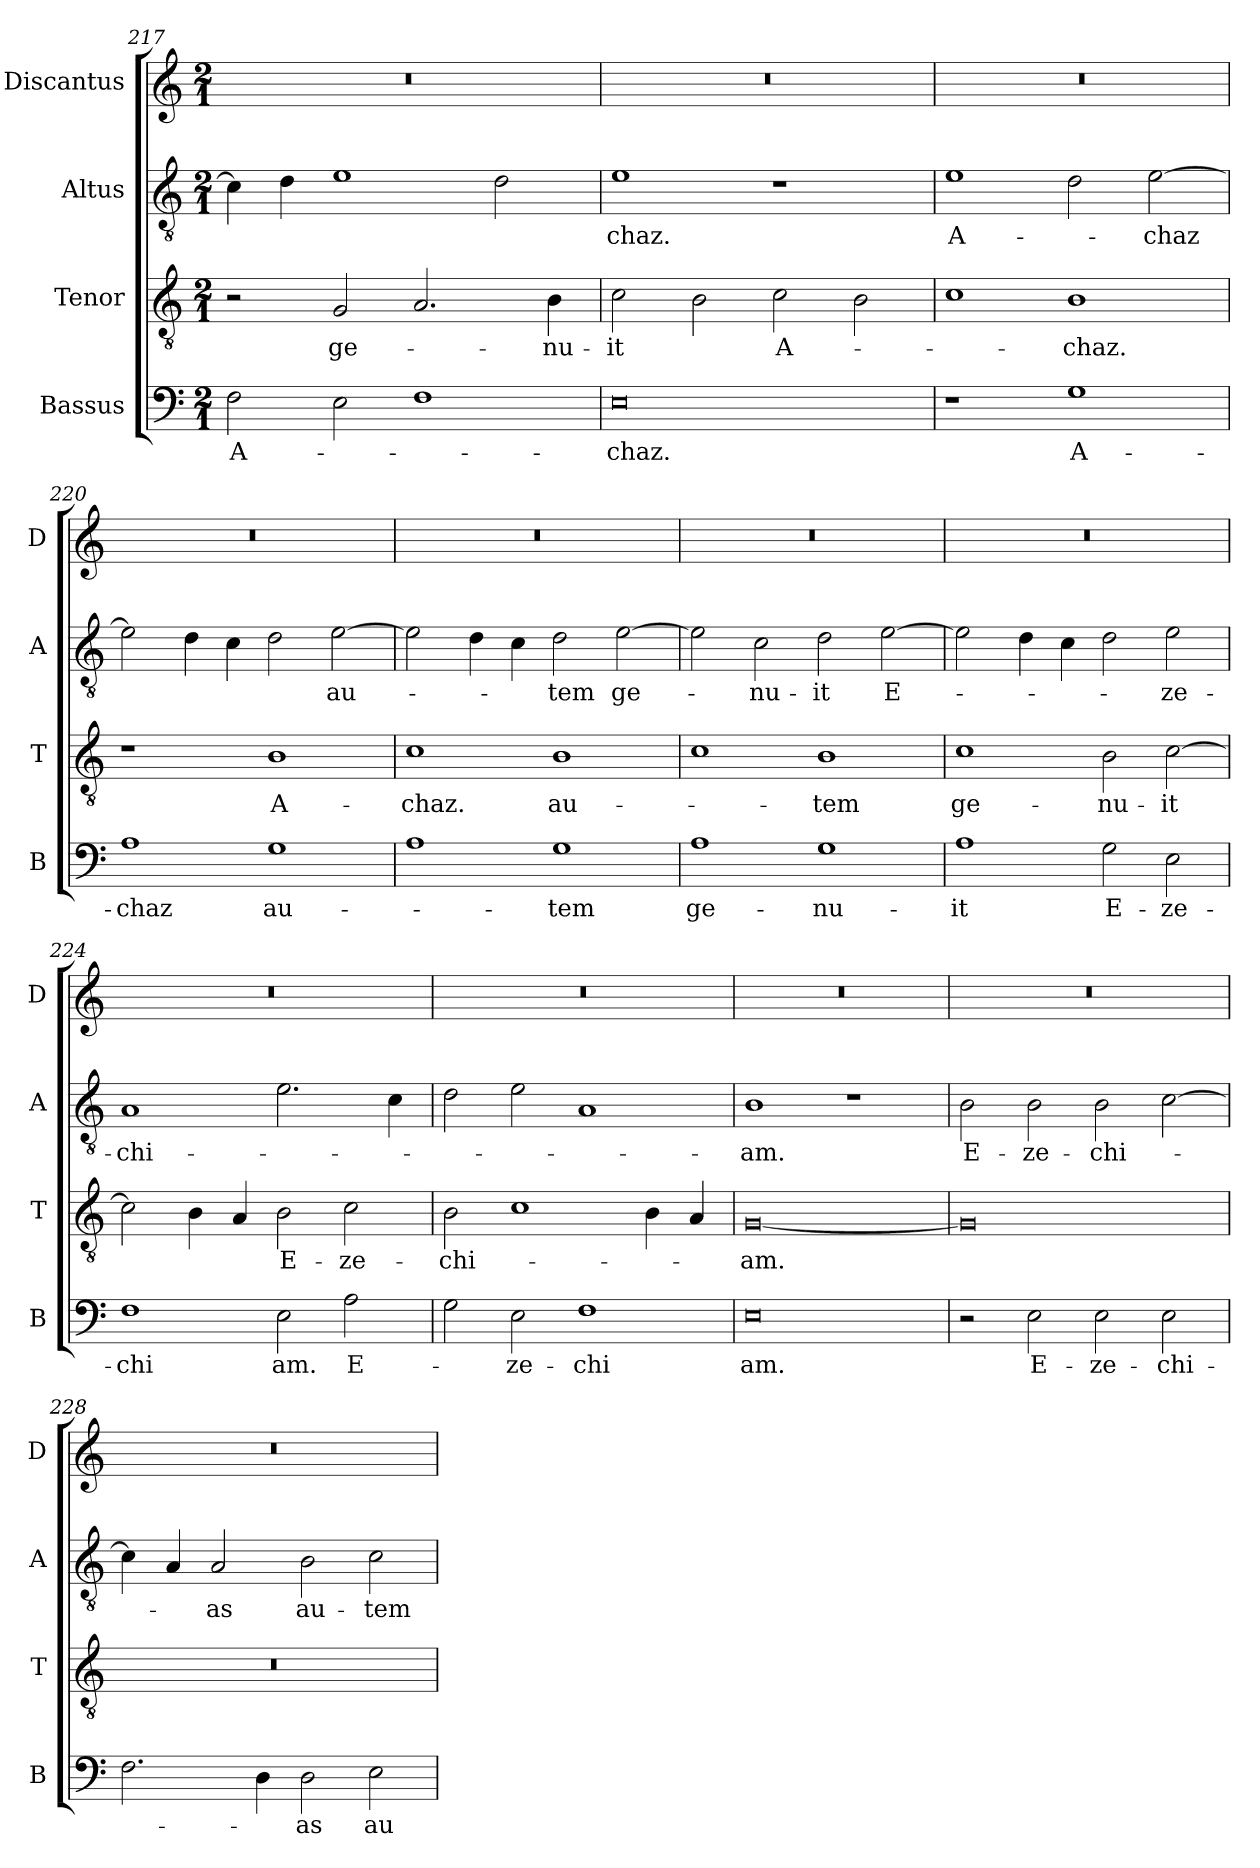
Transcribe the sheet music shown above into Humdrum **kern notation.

**kern	**text	**kern	**text	**kern	**text	**kern
*part4	*part4	*part3	*part3	*part2	*part2	*part1
*staff4	*staff4	*staff3	*staff3	*staff2	*staff2	*staff1
*I"Bassus	*	*I"Tenor	*	*I"Altus	*	*I"Discantus
*I'B	*	*I'T	*	*I'A	*	*I'D
*clefF4	*	*clefGv2	*	*clefGv2	*	*clefG2
*k[]	*	*k[]	*	*k[]	*	*k[]
*M2/1	*	*M2/1	*	*M2/1	*	*M2/1
=217	=217	=217	=217	=217	=217	=217
2F\	A-	2r	.	4c\]	.	0r
.	.	.	.	4d\	.	.
2E\	.	2G/	ge-	1e	.	.
1F	.	2.A/	.	.	.	.
.	.	.	.	2d\	.	.
.	.	4B\	-nu-	.	.	.
=218	=218	=218	=218	=218	=218	=218
0E	-chaz.	2c\	-it	1e	-chaz.	0r
.	.	2B\	.	.	.	.
.	.	2c\	A-	1r	.	.
.	.	2B\	.	.	.	.
=219	=219	=219	=219	=219	=219	=219
1r	.	1c	.	1e	A-	0r
1G	A-	1B	-chaz.	2d\	.	.
.	.	.	.	[2e\	-chaz	.
=220	=220	=220	=220	=220	=220	=220
1A	-chaz	1r	.	2e\]	.	0r
.	.	.	.	4d\	.	.
.	.	.	.	4c\	.	.
1G	au-	1B	A-	2d\	.	.
.	.	.	.	[2e\	au-	.
=221	=221	=221	=221	=221	=221	=221
1A	.	1c	-chaz.	2e\]	.	0r
.	.	.	.	4d\	.	.
.	.	.	.	4c\	.	.
1G	-tem	1B	au-	2d\	-tem	.
.	.	.	.	[2e\	ge-	.
=222	=222	=222	=222	=222	=222	=222
1A	ge-	1c	.	2e\]	.	0r
.	.	.	.	2c\	-nu-	.
1G	-nu-	1B	-tem	2d\	-it	.
.	.	.	.	[2e\	E-	.
=223	=223	=223	=223	=223	=223	=223
1A	-it	1c	ge-	2e\]	.	0r
.	.	.	.	4d\	.	.
.	.	.	.	4c\	.	.
2G\	E-	2B\	-nu-	2d\	.	.
2E\	-ze-	[2c\	-it	2e\	-ze-	.
=224	=224	=224	=224	=224	=224	=224
1F	-chi	2c\]	.	1A	-chi-	0r
.	.	4B\	.	.	.	.
.	.	4A/	.	.	.	.
2E\	-am.	2B\	E-	2.e\	.	.
2A\	E-	2c\	-ze-	.	.	.
.	.	.	.	4c\	.	.
=225	=225	=225	=225	=225	=225	=225
2G\	.	2B\	-chi-	2d\	.	0r
2E\	-ze-	1c	.	2e\	.	.
1F	-chi	.	.	1A	.	.
.	.	4B\	.	.	.	.
.	.	4A/	.	.	.	.
=226	=226	=226	=226	=226	=226	=226
0E	-am.	[0G	-am.	1B	-am.	0r
.	.	.	.	1r	.	.
=227	=227	=227	=227	=227	=227	=227
2r	.	0G]	.	2B\	E-	0r
2E\	E-	.	.	2B\	-ze-	.
2E\	-ze-	.	.	2B\	-chi-	.
2E\	-chi-	.	.	[2c\	.	.
=228	=228	=228	=228	=228	=228	=228
2.F\	.	0r	.	4c\]	.	0r
.	.	.	.	4A/	.	.
.	.	.	.	2A/	-as	.
4D\	.	.	.	.	.	.
2D\	-as	.	.	2B\	au-	.
2E\	au-	.	.	2c\	-tem	.
=	=	=	=	=	=	=
*-	*-	*-	*-	*-	*-	*-
